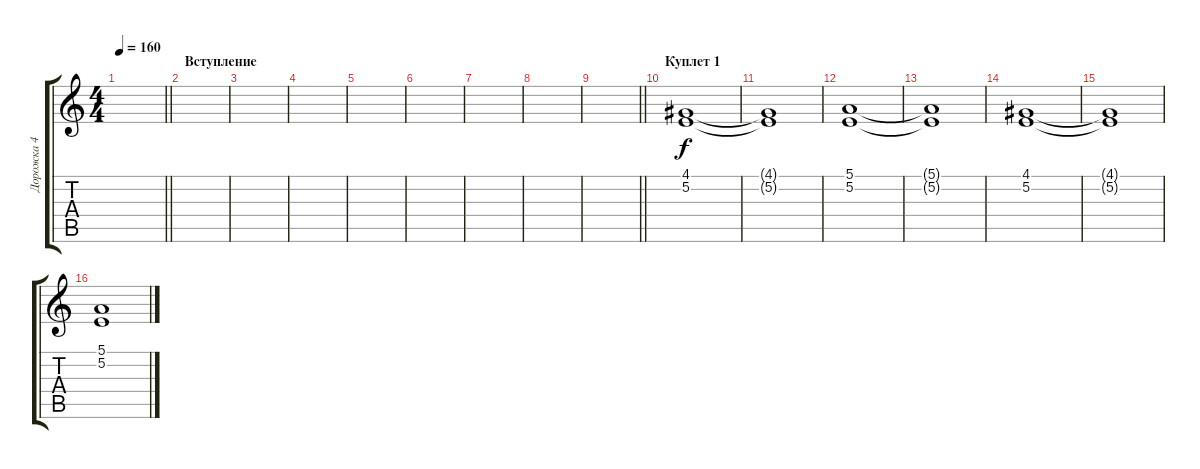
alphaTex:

\track ("Дорожка 4" "Дорожка 4") {solo instrument synthvoice}
\staff {score tabs}
\tuning (E4 B3 G3 D3 A2 E2) {hide}
\ts (4 4)
\tempo 160
\clef g2
\barLineRight lightlight
\ks c
|
\section ("" "Вступление")
|
|
|
|
|
|
|
\barLineRight lightlight
|
\section ("" "Куплет 1")
(4.1 5.2).1 |
(4.1{t} 5.2{t}).1 |
(5.1 5.2).1 |
(5.1{t} 5.2{t}).1 |
(4.1 5.2).1 |
(4.1{t} 5.2{t}).1 |
(5.1 5.2).1
